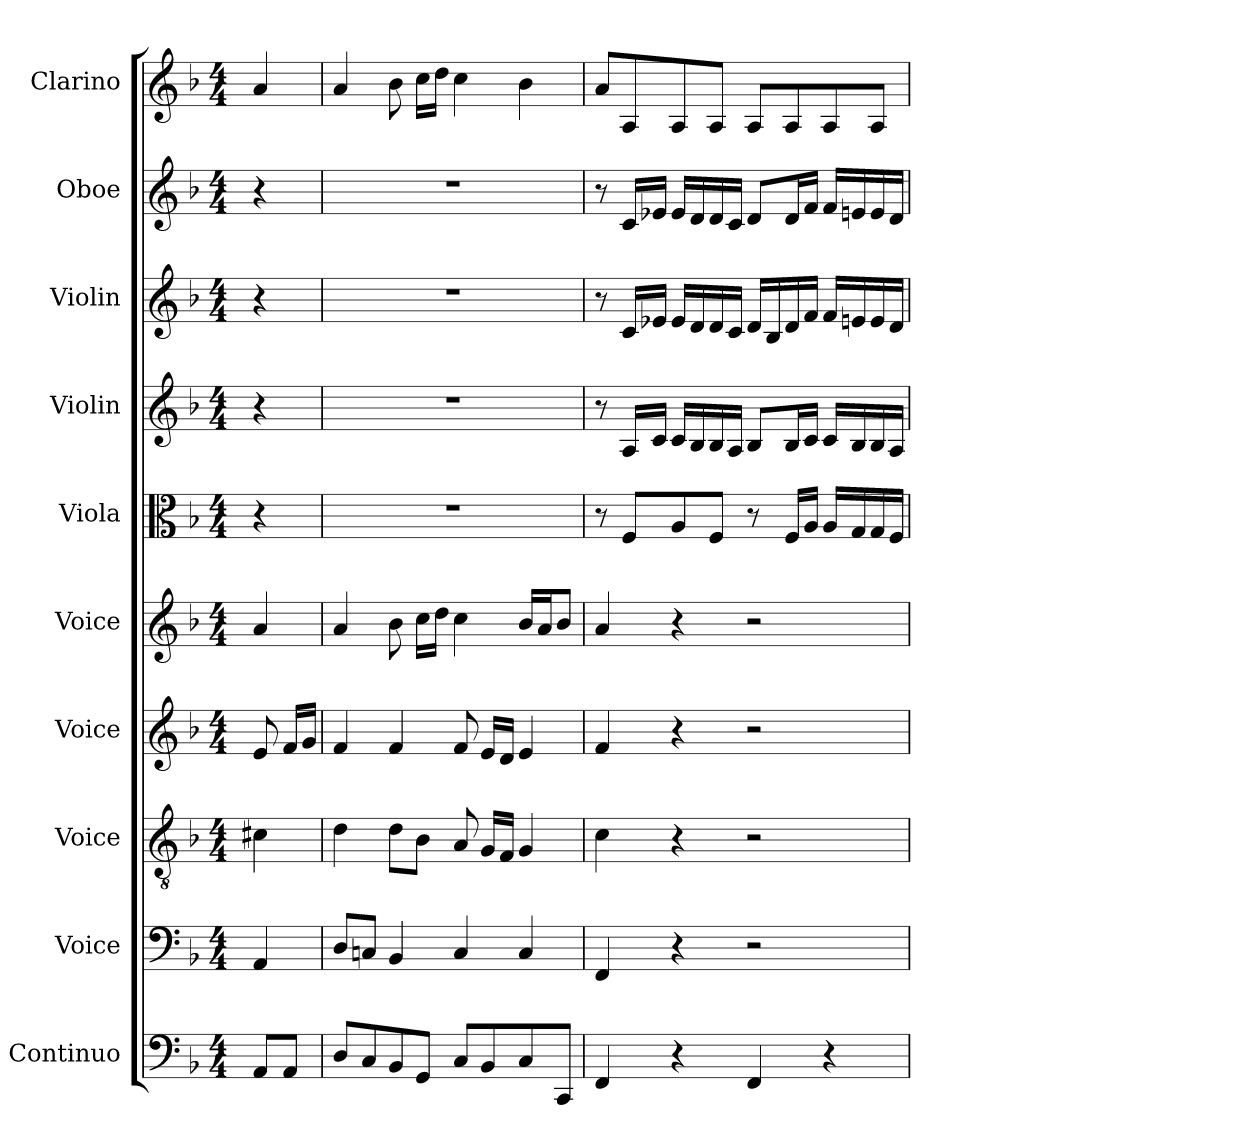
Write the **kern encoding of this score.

**kern	**kern	**kern	**kern	**kern	**kern	**kern	**kern	**kern	**kern
*part10	*part9	*part8	*part7	*part6	*part5	*part4	*part3	*part2	*part1
*staff10	*staff9	*staff8	*staff7	*staff6	*staff5	*staff4	*staff3	*staff2	*staff1
*I"Continuo	*I"Voice	*I"Voice	*I"Voice	*I"Voice	*I"Viola	*I"Violin	*I"Violin	*I"Oboe	*I"Clarino
*I'Cont.	*I'V	*I'V	*I'V	*I'V	*I'Vla.	*I'Vln.	*I'Vln.	*I'Ob.	*I'Clar.
*clefF4	*clefF4	*clefGv2	*clefG2	*clefG2	*clefC3	*clefG2	*clefG2	*clefG2	*clefG2
*k[b-]	*k[b-]	*k[b-]	*k[b-]	*k[b-]	*k[b-]	*k[b-]	*k[b-]	*k[b-]	*k[b-]
*M4/4	*M4/4	*M4/4	*M4/4	*M4/4	*M4/4	*M4/4	*M4/4	*M4/4	*M4/4
=	=	=	=	=	=	=	=	=	=
8AAL	4AA	4c#X	8e	4a	4r	4r	4r	4r	4a
8AAJ	.	.	16fLL	.	.	.	.	.	.
.	.	.	16gJJ	.	.	.	.	.	.
=2	=2	=2	=2	=2	=2	=2	=2	=2	=2
8DL	8DL	4d	4f	4a	1r	1r	1r	1r	4a
8C	8CnJ	.	.	.	.	.	.	.	.
8BB-	4BB-	8dL	4f	8b-	.	.	.	.	8b-
8GGJ	.	8B-J	.	16ccLL	.	.	.	.	16ccLL
.	.	.	.	16ddJJ	.	.	.	.	16ddJJ
8CL	4C	8A	8f	4cc	.	.	.	.	4cc
8BB-	.	16GLL	16eLL	.	.	.	.	.	.
.	.	16FJJ	16dJJ	.	.	.	.	.	.
8C	4C	4G	4e	16b-LL	.	.	.	.	4b-
.	.	.	.	16aJ	.	.	.	.	.
8CCJ	.	.	.	8b-J	.	.	.	.	.
=3	=3	=3	=3	=3	=3	=3	=3	=3	=3
4FF	4FF	4c	4f	4a	8r	8r	8r	8r	8aL
.	.	.	.	.	8FL	16ALL	16cLL	16cLL	8A
.	.	.	.	.	.	16cJJ	16e-XJJ	16e-XJJ	.
4r	4r	4r	4r	4r	8A	16cLL	16e-LL	16e-LL	8A
.	.	.	.	.	.	16B-	16d	16d	.
.	.	.	.	.	8FJ	16B-	16d	16d	8AJ
.	.	.	.	.	.	16AJJ	16cJJ	16cJJ	.
4FF	2r	2r	2r	2r	8r	8B-L	16dLL	8dL	8AL
.	.	.	.	.	.	.	16B-	.	.
.	.	.	.	.	16FLL	16B-L	16d	16dL	8A
.	.	.	.	.	16AJJ	16cJJ	16fJJ	16fJJ	.
4r	.	.	.	.	16ALL	16cLL	16fLL	16fLL	8A
.	.	.	.	.	16G	16B-	16en	16en	.
.	.	.	.	.	16G	16B-	16e	16e	8AJ
.	.	.	.	.	16FJJ	16AJJ	16dJJ	16dJJ	.
=	=	=	=	=	=	=	=	=	=
*-	*-	*-	*-	*-	*-	*-	*-	*-	*-
